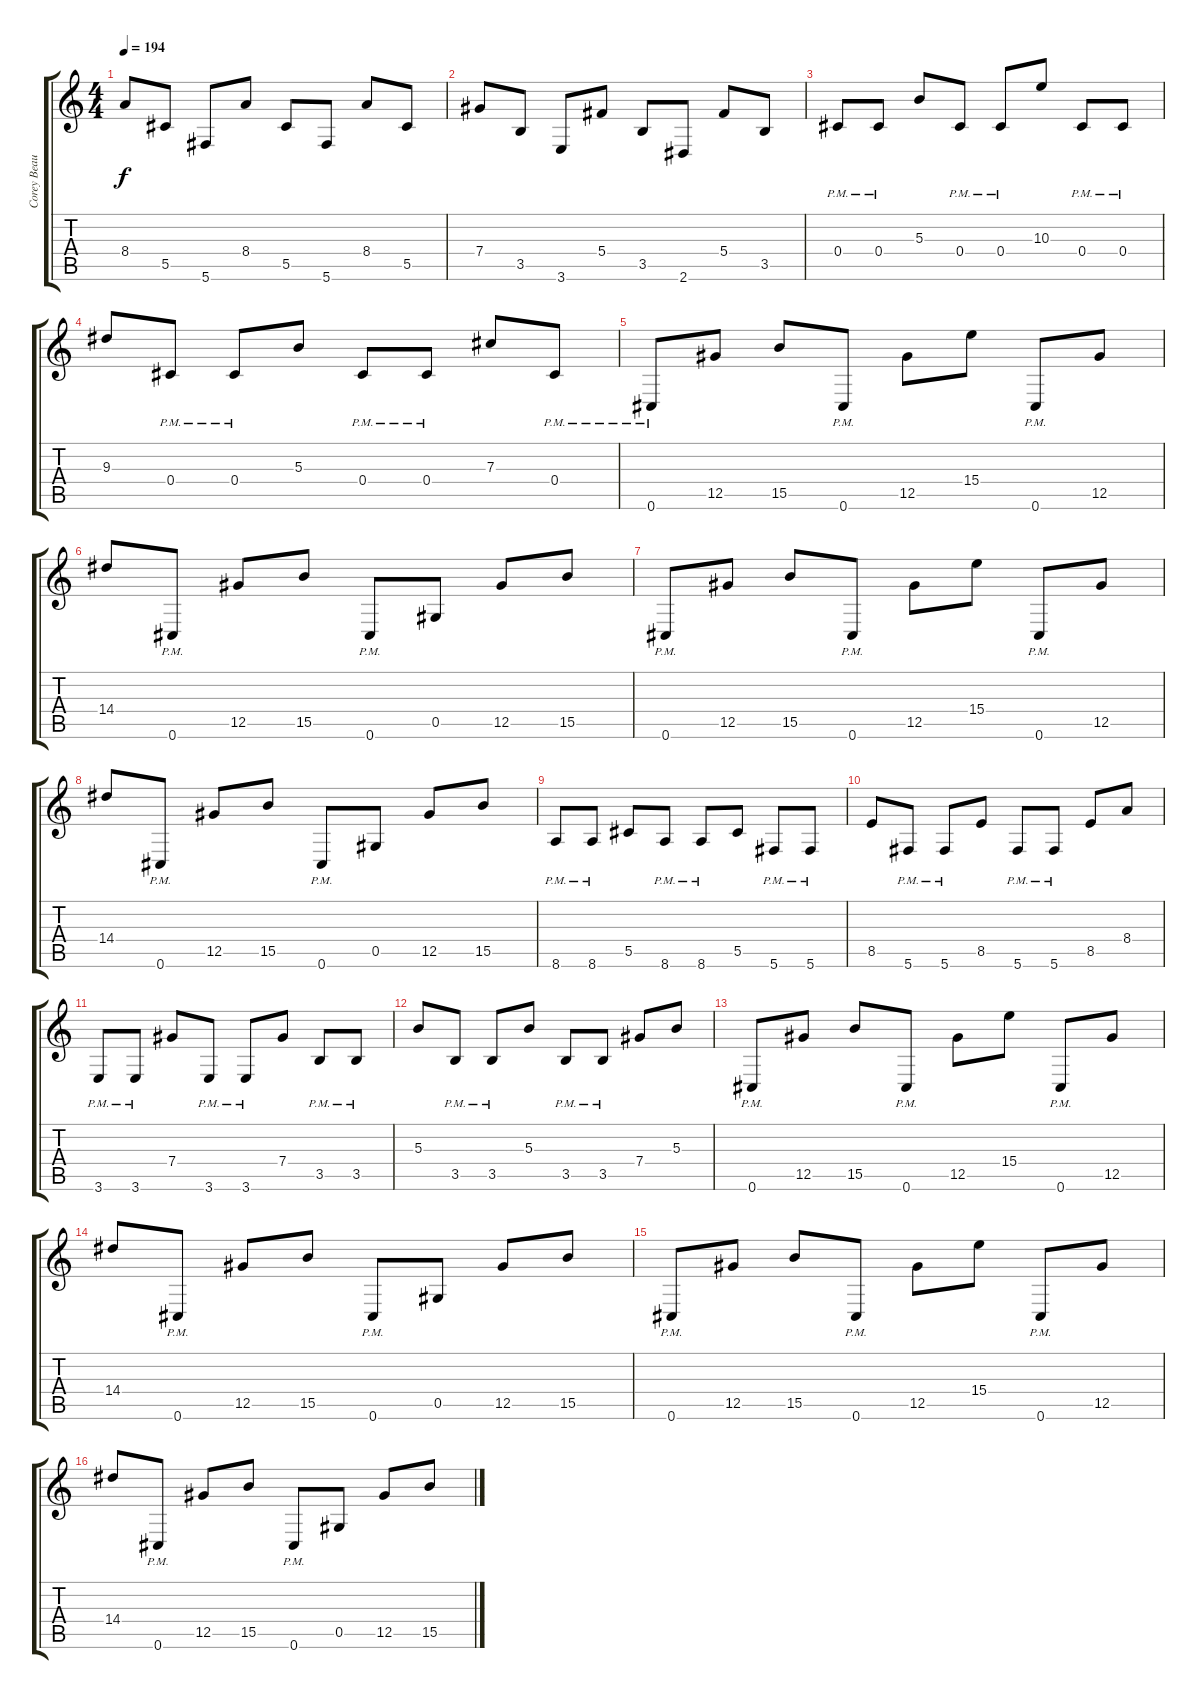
\track ("Corey Beaulieu" "Corey Beau") {instrument distortionguitar}
\staff {score tabs}
\tuning (Eb4 Bb3 Gb3 Db3 Ab2 Db2) {hide}
\ts (4 4)
\tempo 194
\clef g2
\ks c
8.4.8{dy f} 5.5.8 5.6.8 8.4.8 5.5.8 5.6.8 8.4.8 5.5.8 |
7.4.8 3.5.8 3.6.8 5.4.8 3.5.8 2.6.8 5.4.8 3.5.8 |
0.4{pm}.8 0.4{pm}.8 5.3.8 0.4{pm}.8 0.4{pm}.8 10.3.8 0.4{pm}.8 0.4{pm}.8 |
9.3.8 0.4{pm}.8 0.4{pm}.8 5.3.8 0.4{pm}.8 0.4{pm}.8 7.3.8 0.4{pm}.8 |
0.6{pm}.8 12.5.8 15.5.8 0.6{pm}.8 12.5.8 15.4.8 0.6{pm}.8 12.5.8 |
14.4.8 0.6{pm}.8 12.5.8 15.5.8 0.6{pm}.8 0.5.8 12.5.8 15.5.8 |
0.6{pm}.8 12.5.8 15.5.8 0.6{pm}.8 12.5.8 15.4.8 0.6{pm}.8 12.5.8 |
14.4.8 0.6{pm}.8 12.5.8 15.5.8 0.6{pm}.8 0.5.8 12.5.8 15.5.8 |
8.6{pm}.8 8.6{pm}.8 5.5.8 8.6{pm}.8 8.6{pm}.8 5.5.8 5.6{pm}.8 5.6{pm}.8 |
8.5.8 5.6{pm}.8 5.6{pm}.8 8.5.8 5.6{pm}.8 5.6{pm}.8 8.5.8 8.4.8 |
3.6{pm}.8 3.6{pm}.8 7.4.8 3.6{pm}.8 3.6{pm}.8 7.4.8 3.5{pm}.8 3.5{pm}.8 |
5.3.8 3.5{pm}.8 3.5{pm}.8 5.3.8 3.5{pm}.8 3.5{pm}.8 7.4.8 5.3.8 |
0.6{pm}.8 12.5.8 15.5.8 0.6{pm}.8 12.5.8 15.4.8 0.6{pm}.8 12.5.8 |
14.4.8 0.6{pm}.8 12.5.8 15.5.8 0.6{pm}.8 0.5.8 12.5.8 15.5.8 |
0.6{pm}.8 12.5.8 15.5.8 0.6{pm}.8 12.5.8 15.4.8 0.6{pm}.8 12.5.8 |
14.4.8 0.6{pm}.8 12.5.8 15.5.8 0.6{pm}.8 0.5.8 12.5.8 15.5.8
